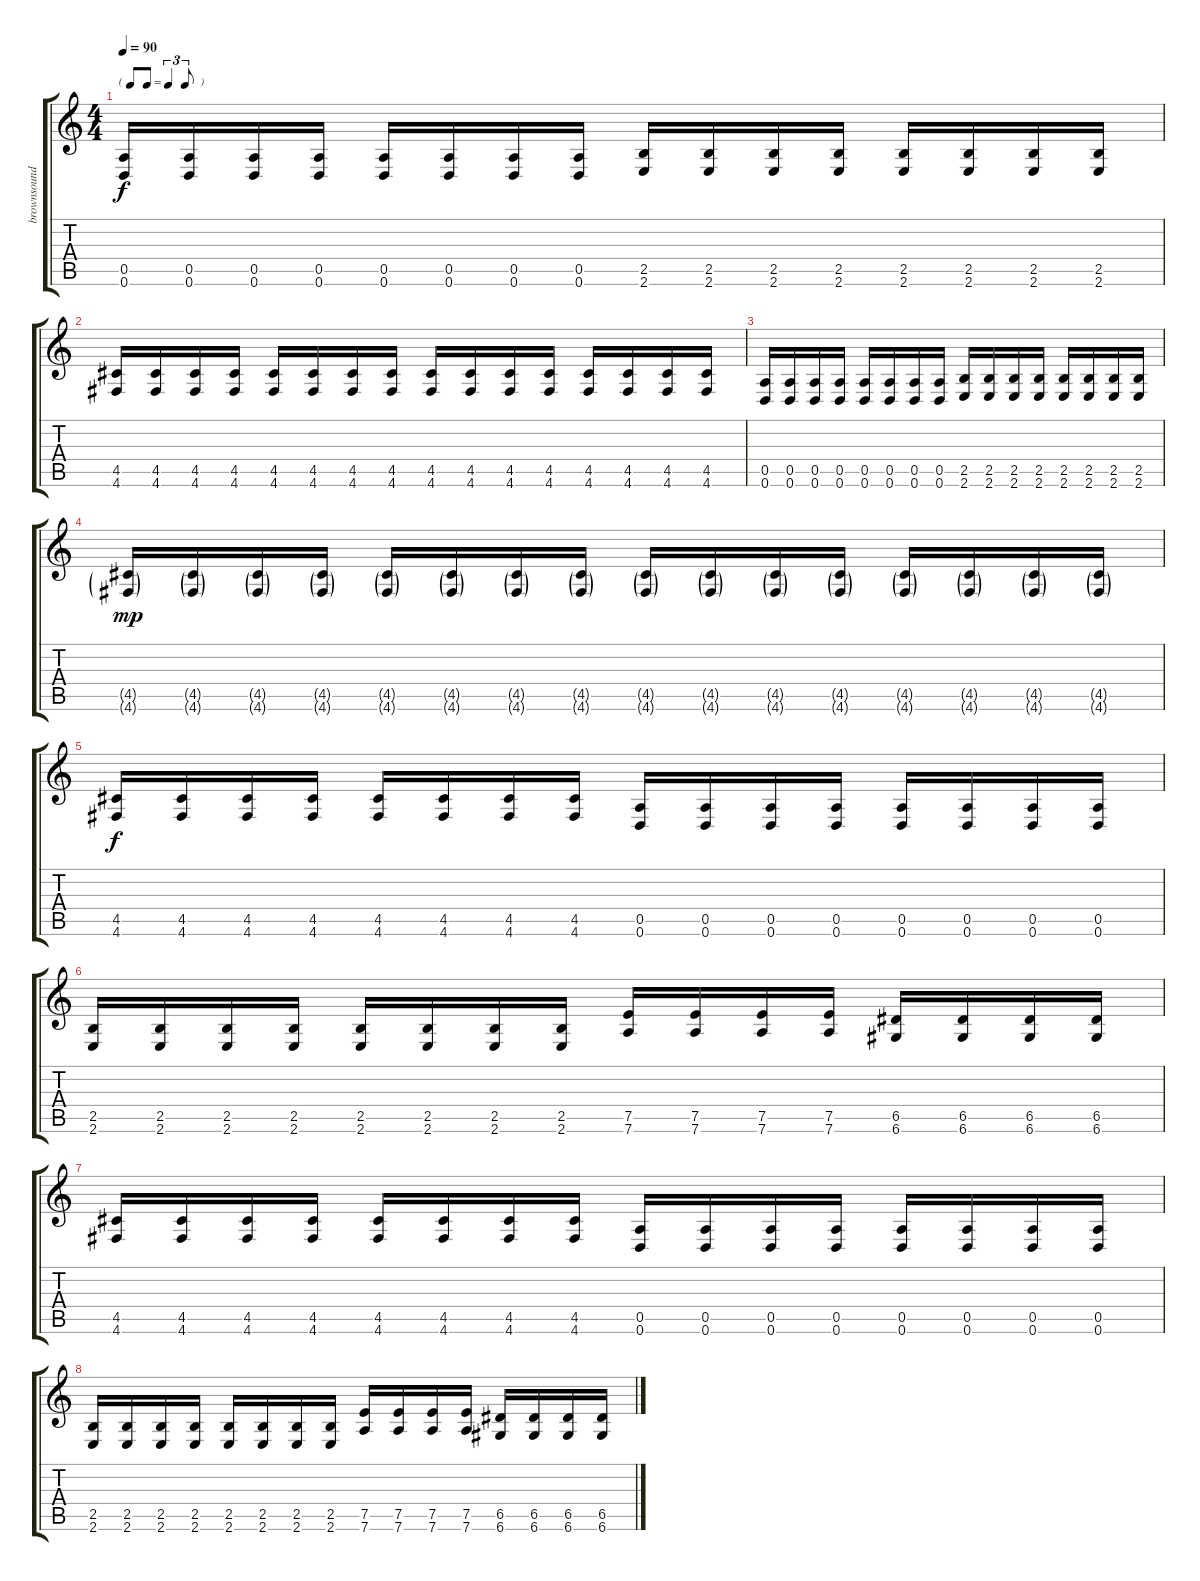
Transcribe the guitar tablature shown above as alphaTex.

\track ("brownsound" "brownsound") {instrument distortionguitar}
\staff {score tabs}
\tuning (E4 B3 G3 D3 A2 D2) {hide}
\ts (4 4)
\tf triplet8th
\tempo 90
\clef g2
\ks c
(0.5 0.6).16{dy f} (0.5 0.6).16 (0.5 0.6).16 (0.5 0.6).16 (0.5 0.6).16 (0.5 0.6).16 (0.5 0.6).16 (0.5 0.6).16 (2.5 2.6).16 (2.5 2.6).16 (2.5 2.6).16 (2.5 2.6).16 (2.5 2.6).16 (2.5 2.6).16 (2.5 2.6).16 (2.5 2.6).16 |
(4.5 4.6).16 (4.5 4.6).16 (4.5 4.6).16 (4.5 4.6).16 (4.5 4.6).16 (4.5 4.6).16 (4.5 4.6).16 (4.5 4.6).16 (4.5 4.6).16 (4.5 4.6).16 (4.5 4.6).16 (4.5 4.6).16 (4.5 4.6).16 (4.5 4.6).16 (4.5 4.6).16 (4.5 4.6).16 |
(0.5 0.6).16 (0.5 0.6).16 (0.5 0.6).16 (0.5 0.6).16 (0.5 0.6).16 (0.5 0.6).16 (0.5 0.6).16 (0.5 0.6).16 (2.5 2.6).16 (2.5 2.6).16 (2.5 2.6).16 (2.5 2.6).16 (2.5 2.6).16 (2.5 2.6).16 (2.5 2.6).16 (2.5 2.6).16 |
(4.5{g} 4.6{g}).16{dy mp} (4.5{g} 4.6{g}).16 (4.5{g} 4.6{g}).16 (4.5{g} 4.6{g}).16 (4.5{g} 4.6{g}).16 (4.5{g} 4.6{g}).16 (4.5{g} 4.6{g}).16 (4.5{g} 4.6{g}).16 (4.5{g} 4.6{g}).16 (4.5{g} 4.6{g}).16 (4.5{g} 4.6{g}).16 (4.5{g} 4.6{g}).16 (4.5{g} 4.6{g}).16 (4.5{g} 4.6{g}).16 (4.5{g} 4.6{g}).16 (4.5{g} 4.6{g}).16 |
(4.5 4.6).16{dy f} (4.5 4.6).16 (4.5 4.6).16 (4.5 4.6).16 (4.5 4.6).16 (4.5 4.6).16 (4.5 4.6).16 (4.5 4.6).16 (0.5 0.6).16 (0.5 0.6).16 (0.5 0.6).16 (0.5 0.6).16 (0.5 0.6).16 (0.5 0.6).16 (0.5 0.6).16 (0.5 0.6).16 |
(2.5 2.6).16 (2.5 2.6).16 (2.5 2.6).16 (2.5 2.6).16 (2.5 2.6).16 (2.5 2.6).16 (2.5 2.6).16 (2.5 2.6).16 (7.5 7.6).16 (7.5 7.6).16 (7.5 7.6).16 (7.5 7.6).16 (6.5 6.6).16 (6.5 6.6).16 (6.5 6.6).16 (6.5 6.6).16 |
(4.5 4.6).16 (4.5 4.6).16 (4.5 4.6).16 (4.5 4.6).16 (4.5 4.6).16 (4.5 4.6).16 (4.5 4.6).16 (4.5 4.6).16 (0.5 0.6).16 (0.5 0.6).16 (0.5 0.6).16 (0.5 0.6).16 (0.5 0.6).16 (0.5 0.6).16 (0.5 0.6).16 (0.5 0.6).16 |
(2.5 2.6).16 (2.5 2.6).16 (2.5 2.6).16 (2.5 2.6).16 (2.5 2.6).16 (2.5 2.6).16 (2.5 2.6).16 (2.5 2.6).16 (7.5 7.6).16 (7.5 7.6).16 (7.5 7.6).16 (7.5 7.6).16 (6.5 6.6).16 (6.5 6.6).16 (6.5 6.6).16 (6.5 6.6).16
